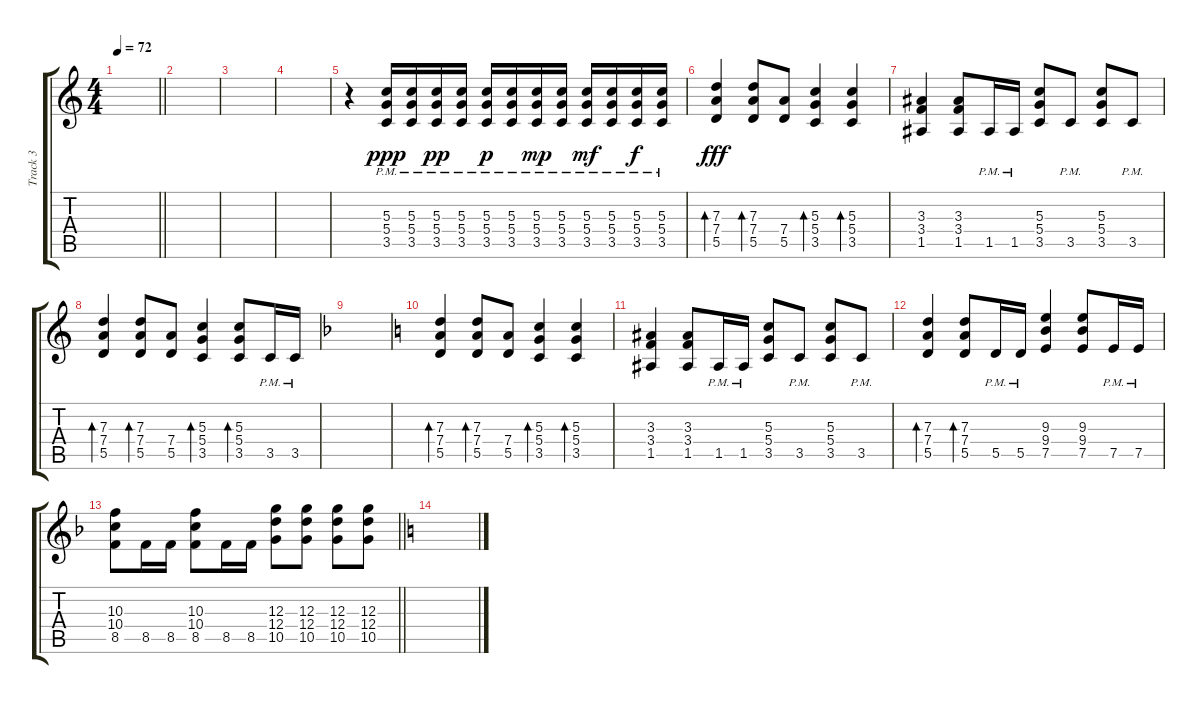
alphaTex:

\track ("Track 3" "Track 3") {instrument overdrivenguitar}
\staff {score tabs}
\tuning (E4 B3 G3 D3 A2 E2) {hide}
\ts (4 4)
\tempo 72
\clef g2
\barLineRight lightlight
\ks c
|
|
|
|
r.4{volume 13} (5.3{pm} 5.4{pm} 3.5{pm}).16{dy ppp} (5.3{pm} 5.4{pm} 3.5{pm}).16 (5.3{pm} 5.4{pm} 3.5{pm}).16{dy pp} (5.3{pm} 5.4{pm} 3.5{pm}).16 (5.3{pm} 5.4{pm} 3.5{pm}).16{dy p} (5.3{pm} 5.4{pm} 3.5{pm}).16 (5.3{pm} 5.4{pm} 3.5{pm}).16{dy mp} (5.3{pm} 5.4{pm} 3.5{pm}).16 (5.3{pm} 5.4{pm} 3.5{pm}).16{dy mf} (5.3{pm} 5.4{pm} 3.5{pm}).16 (5.3{pm} 5.4{pm} 3.5{pm}).16{dy f} (5.3{pm} 5.4{pm} 3.5{pm}).16 |
(7.3 7.4 5.5).4{bd 120 dy fff volume 11} (7.3 7.4 5.5).8{bd 120} (7.4 5.5).8 (5.3 5.4 3.5).4{bd 120} (5.3 5.4 3.5).4{bd 120} |
(3.3 3.4 1.5).4 (3.3 3.4 1.5).8 1.5{pm}.16 1.5{pm}.16 (5.3 5.4 3.5).8 3.5{pm}.8 (5.3 5.4 3.5).8 3.5{pm}.8 |
(7.3 7.4 5.5).4{bd 120} (7.3 7.4 5.5).8{bd 120} (7.4 5.5).8 (5.3 5.4 3.5).4{bd 120} (5.3 5.4 3.5).8{bd 120} 3.5{pm}.16 3.5{pm}.16 |
\ks f
|
\ks c
(7.3 7.4 5.5).4{bd 120} (7.3 7.4 5.5).8{bd 120} (7.4 5.5).8 (5.3 5.4 3.5).4{bd 120} (5.3 5.4 3.5).4{bd 120} |
(3.3 3.4 1.5).4 (3.3 3.4 1.5).8 1.5{pm}.16 1.5{pm}.16 (5.3 5.4 3.5).8 3.5{pm}.8 (5.3 5.4 3.5).8 3.5{pm}.8 |
(7.3 7.4 5.5).4{bd 120} (7.3 7.4 5.5).8{bd 120} 5.5{pm}.16 5.5{pm}.16 (9.3 9.4 7.5).4 (9.3 9.4 7.5).8 7.5{pm}.16 7.5{pm}.16 |
\barLineRight lightlight
\ks f
(10.3 10.4 8.5).8 8.5.16 8.5.16 (10.3 10.4 8.5).8 8.5.16 8.5.16 (12.3 12.4 10.5).8 (12.3 12.4 10.5).8 (12.3 12.4 10.5).8 (12.3 12.4 10.5).8 |
\ks c
